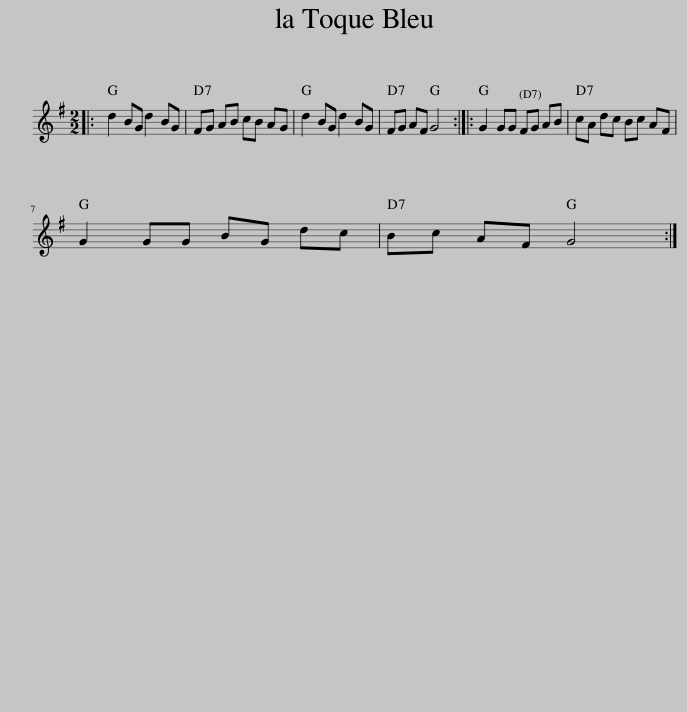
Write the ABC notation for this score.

X:1
L:1/8
M:2/2
I:linebreak $
K:G
V:1 treble
V:1
|: d2 BG d2 BG | FG AB cB AG | d2 BG d2 BG | FG AF G4 :: G2 GG FG AB | %5
 cA dc Bc AF |$ G2 GG BG dc | Bc AF G4 :| %8
